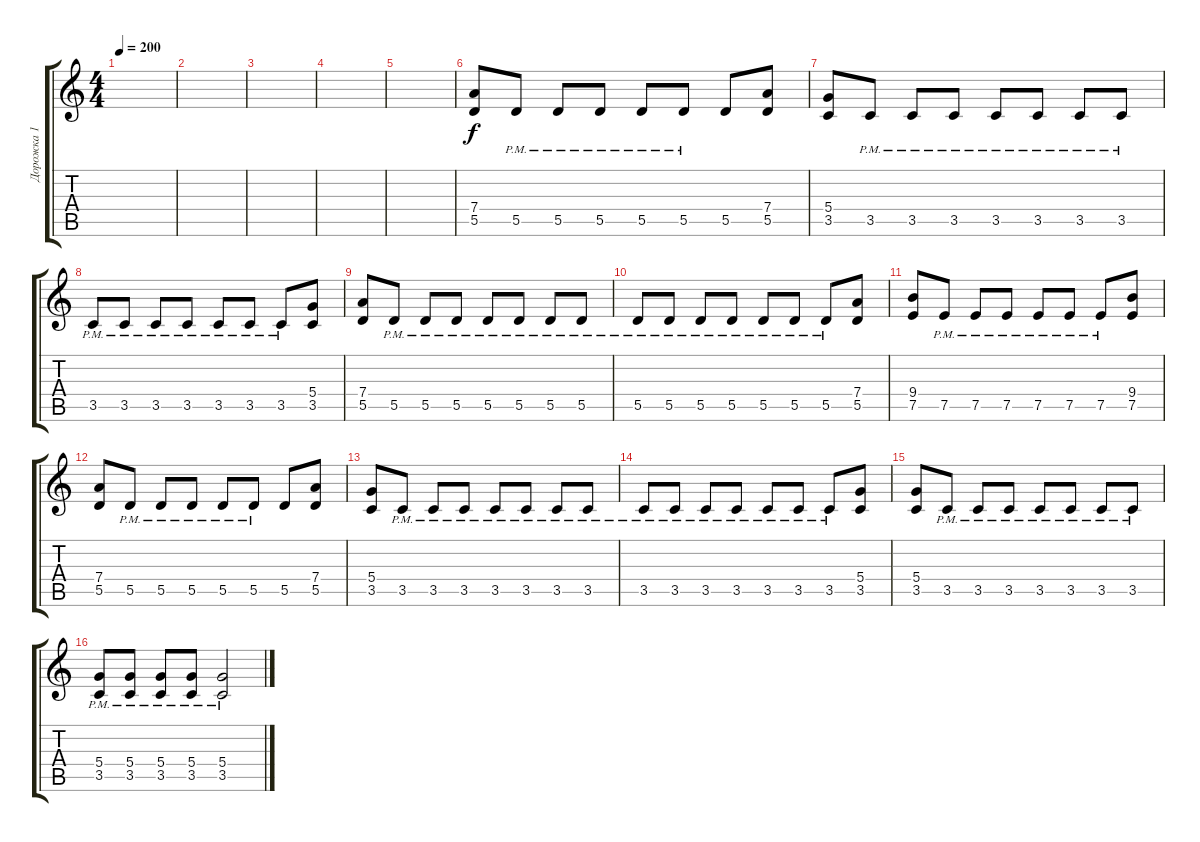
\track ("Дорожка 1" "Дорожка 1") {instrument distortionguitar}
\staff {score tabs}
\tuning (E4 B3 G3 D3 A2 E2) {hide}
\ts (4 4)
\tempo 200
\clef g2
\ks c
|
|
|
|
|
(7.4 5.5).8 5.5{pm}.8 5.5{pm}.8 5.5{pm}.8 5.5{pm}.8 5.5{pm}.8 5.5.8 (7.4 5.5).8 |
(5.4 3.5).8 3.5{pm}.8 3.5{pm}.8 3.5{pm}.8 3.5{pm}.8 3.5{pm}.8 3.5{pm}.8 3.5{pm}.8 |
3.5{pm}.8 3.5{pm}.8 3.5{pm}.8 3.5{pm}.8 3.5{pm}.8 3.5{pm}.8 3.5{pm}.8 (5.4 3.5).8 |
(7.4 5.5).8 5.5{pm}.8 5.5{pm}.8 5.5{pm}.8 5.5{pm}.8 5.5{pm}.8 5.5{pm}.8 5.5{pm}.8 |
5.5{pm}.8 5.5{pm}.8 5.5{pm}.8 5.5{pm}.8 5.5{pm}.8 5.5{pm}.8 5.5{pm}.8 (7.4 5.5).8 |
(9.4 7.5).8 7.5{pm}.8 7.5{pm}.8 7.5{pm}.8 7.5{pm}.8 7.5{pm}.8 7.5{pm}.8 (9.4 7.5).8 |
(7.4 5.5).8 5.5{pm}.8 5.5{pm}.8 5.5{pm}.8 5.5{pm}.8 5.5{pm}.8 5.5.8 (7.4 5.5).8 |
(5.4 3.5).8 3.5{pm}.8 3.5{pm}.8 3.5{pm}.8 3.5{pm}.8 3.5{pm}.8 3.5{pm}.8 3.5{pm}.8 |
3.5{pm}.8 3.5{pm}.8 3.5{pm}.8 3.5{pm}.8 3.5{pm}.8 3.5{pm}.8 3.5{pm}.8 (5.4 3.5).8 |
(5.4 3.5).8 3.5{pm}.8 3.5{pm}.8 3.5{pm}.8 3.5{pm}.8 3.5{pm}.8 3.5{pm}.8 3.5{pm}.8 |
(5.4 3.5{pm}).8 (5.4 3.5{pm}).8 (5.4 3.5{pm}).8 (5.4 3.5{pm}).8 (5.4 3.5{pm}).2
